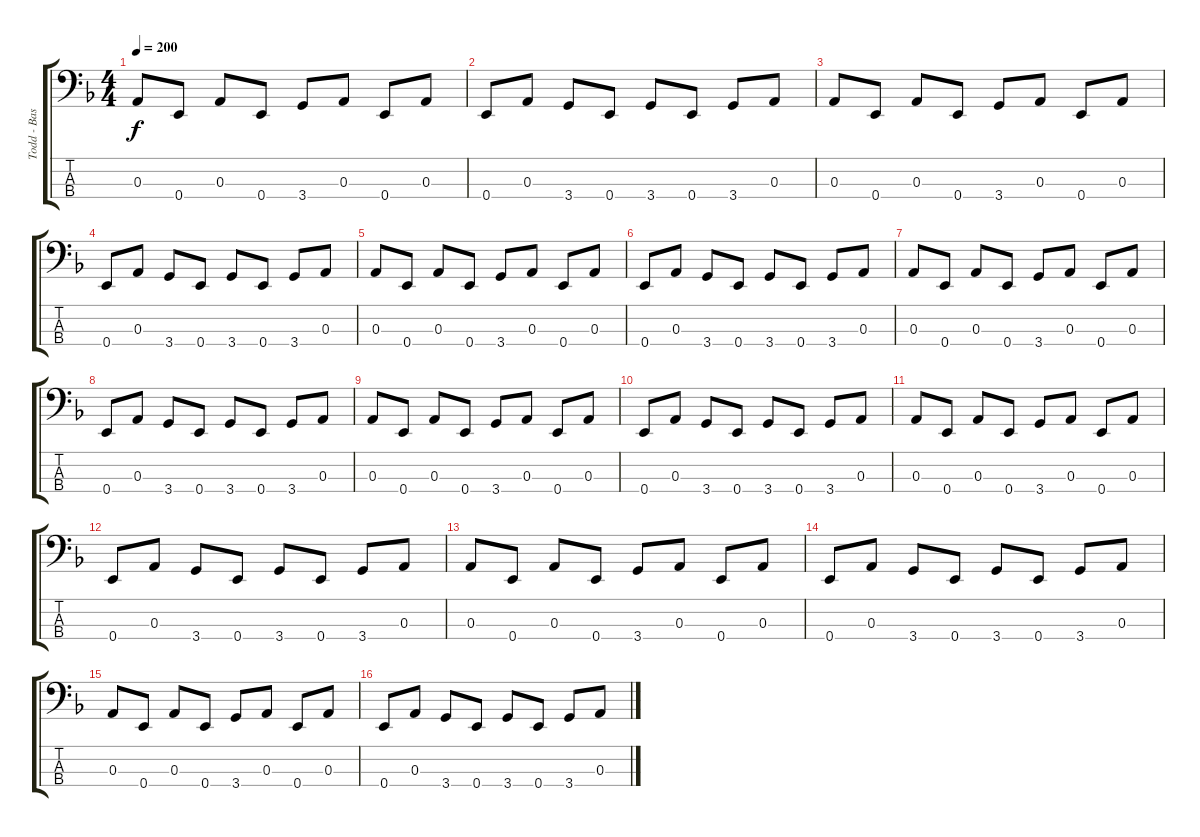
\track ("Todd - Bass" "Todd - Bas") {instrument electricbasspick}
\staff {score tabs}
\tuning (G2 D2 A1 E1) {hide}
\ts (4 4)
\tempo 200
\clef f4
\ks dminor
0.3.8{dy f} 0.4.8 0.3.8 0.4.8 3.4.8 0.3.8 0.4.8 0.3.8 |
0.4.8 0.3.8 3.4.8 0.4.8 3.4.8 0.4.8 3.4.8 0.3.8 |
0.3.8 0.4.8 0.3.8 0.4.8 3.4.8 0.3.8 0.4.8 0.3.8 |
0.4.8 0.3.8 3.4.8 0.4.8 3.4.8 0.4.8 3.4.8 0.3.8 |
0.3.8 0.4.8 0.3.8 0.4.8 3.4.8 0.3.8 0.4.8 0.3.8 |
0.4.8 0.3.8 3.4.8 0.4.8 3.4.8 0.4.8 3.4.8 0.3.8 |
0.3.8 0.4.8 0.3.8 0.4.8 3.4.8 0.3.8 0.4.8 0.3.8 |
0.4.8 0.3.8 3.4.8 0.4.8 3.4.8 0.4.8 3.4.8 0.3.8 |
0.3.8 0.4.8 0.3.8 0.4.8 3.4.8 0.3.8 0.4.8 0.3.8 |
0.4.8 0.3.8 3.4.8 0.4.8 3.4.8 0.4.8 3.4.8 0.3.8 |
0.3.8 0.4.8 0.3.8 0.4.8 3.4.8 0.3.8 0.4.8 0.3.8 |
0.4.8 0.3.8 3.4.8 0.4.8 3.4.8 0.4.8 3.4.8 0.3.8 |
0.3.8 0.4.8 0.3.8 0.4.8 3.4.8 0.3.8 0.4.8 0.3.8 |
0.4.8 0.3.8 3.4.8 0.4.8 3.4.8 0.4.8 3.4.8 0.3.8 |
0.3.8 0.4.8 0.3.8 0.4.8 3.4.8 0.3.8 0.4.8 0.3.8 |
0.4.8 0.3.8 3.4.8 0.4.8 3.4.8 0.4.8 3.4.8 0.3.8
